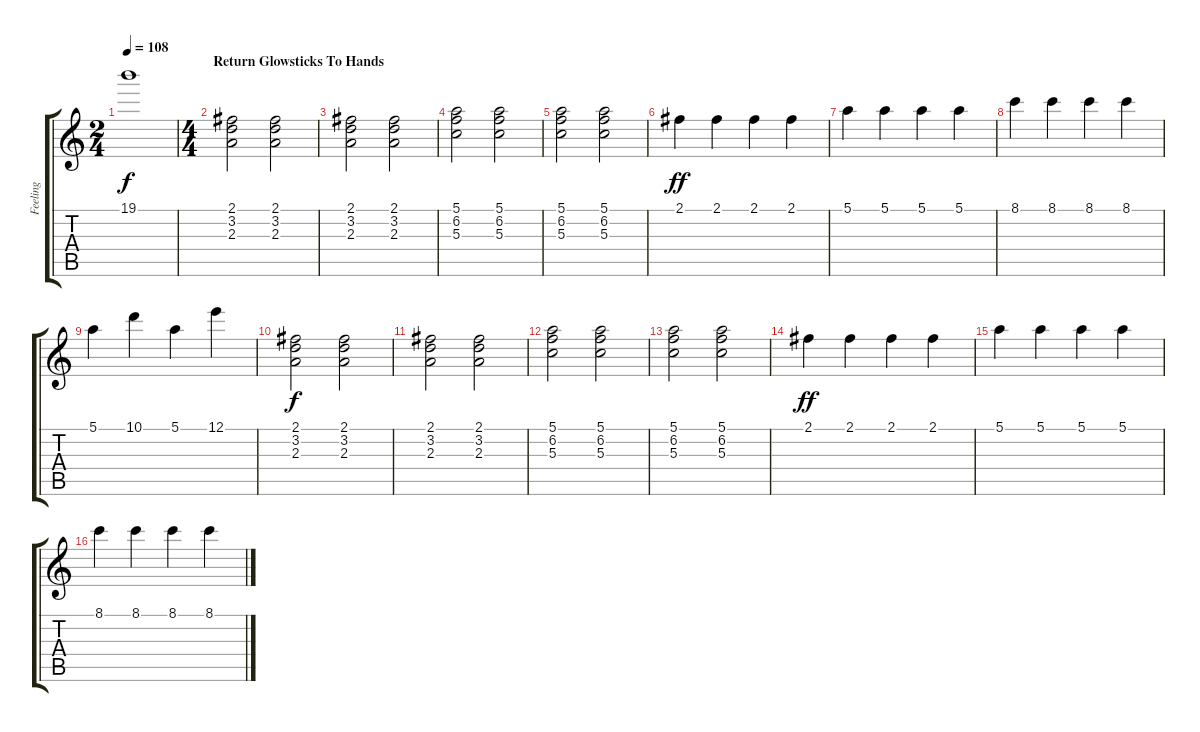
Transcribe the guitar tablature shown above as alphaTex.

\track ("Feeling" "Feeling") {instrument acousticguitarnylon}
\staff {score tabs}
\tuning (E4 B3 G3 D3 A2 E2) {hide}
\ts (2 4)
\tempo 108
\clef g2
\ks c
19.1{t}.1{dy f} |
\ts (4 4)
\section ("" "Return Glowsticks To Hands")
(2.1 3.2 2.3).2 (2.1 3.2 2.3).2 |
(2.1 3.2 2.3).2 (2.1 3.2 2.3).2 |
(5.1 6.2 5.3).2 (5.1 6.2 5.3).2 |
(5.1 6.2 5.3).2 (5.1 6.2 5.3).2 |
2.1.4{dy ff} 2.1.4 2.1.4 2.1.4 |
5.1.4 5.1.4 5.1.4 5.1.4 |
8.1.4 8.1.4 8.1.4 8.1.4 |
5.1.4 10.1.4 5.1.4 12.1.4 |
(2.1 3.2 2.3).2{dy f} (2.1 3.2 2.3).2 |
(2.1 3.2 2.3).2 (2.1 3.2 2.3).2 |
(5.1 6.2 5.3).2 (5.1 6.2 5.3).2 |
(5.1 6.2 5.3).2 (5.1 6.2 5.3).2 |
2.1.4{dy ff} 2.1.4 2.1.4 2.1.4 |
5.1.4 5.1.4 5.1.4 5.1.4 |
8.1.4 8.1.4 8.1.4 8.1.4
